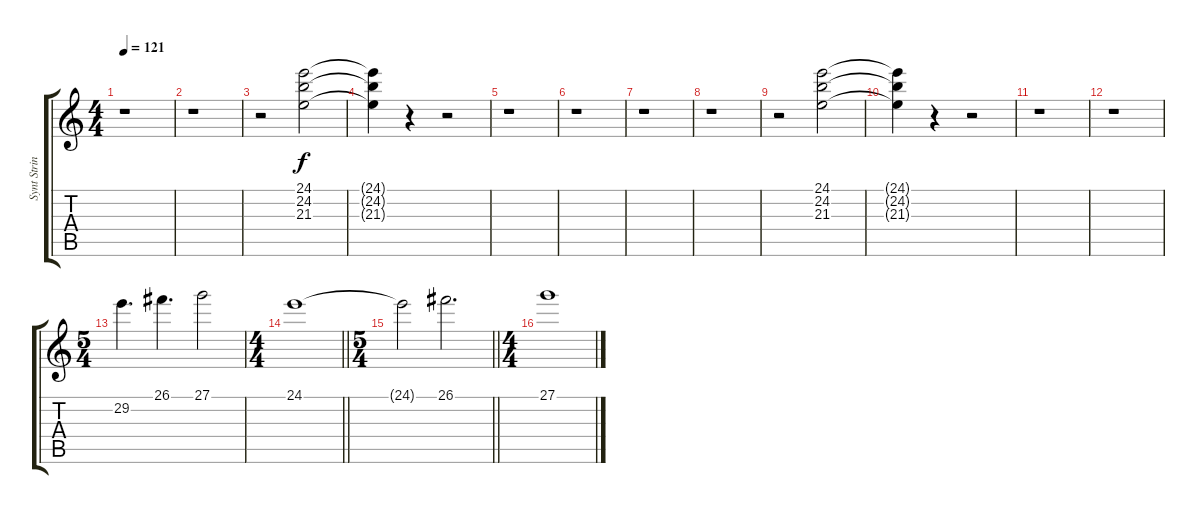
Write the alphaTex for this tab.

\track ("Synt String 5" "Synt Strin") {instrument pad8sweep}
\staff {score tabs}
\tuning (E4 B3 G3 D3 A2 E2) {hide}
\ts (4 4)
\tempo 121
\clef g2
\ks c
r.1{dy f} |
r.1 |
r.2 (24.1 24.2 21.3).2 |
(24.1{t} 24.2{t} 21.3{t}).4 r.4 r.2 |
r.1 |
r.1 |
r.1 |
r.1 |
r.2 (24.1 24.2 21.3).2 |
(24.1{t} 24.2{t} 21.3{t}).4 r.4 r.2 |
r.1 |
r.1 |
\ts (5 4)
29.2.4{d} 26.1.4{d} 27.1.2 |
\ts (4 4)
\barLineRight lightlight
24.1.1 |
\ts (5 4)
\barLineRight lightlight
24.1{t}.2 26.1.2{d} |
\ts (4 4)
27.1.1
